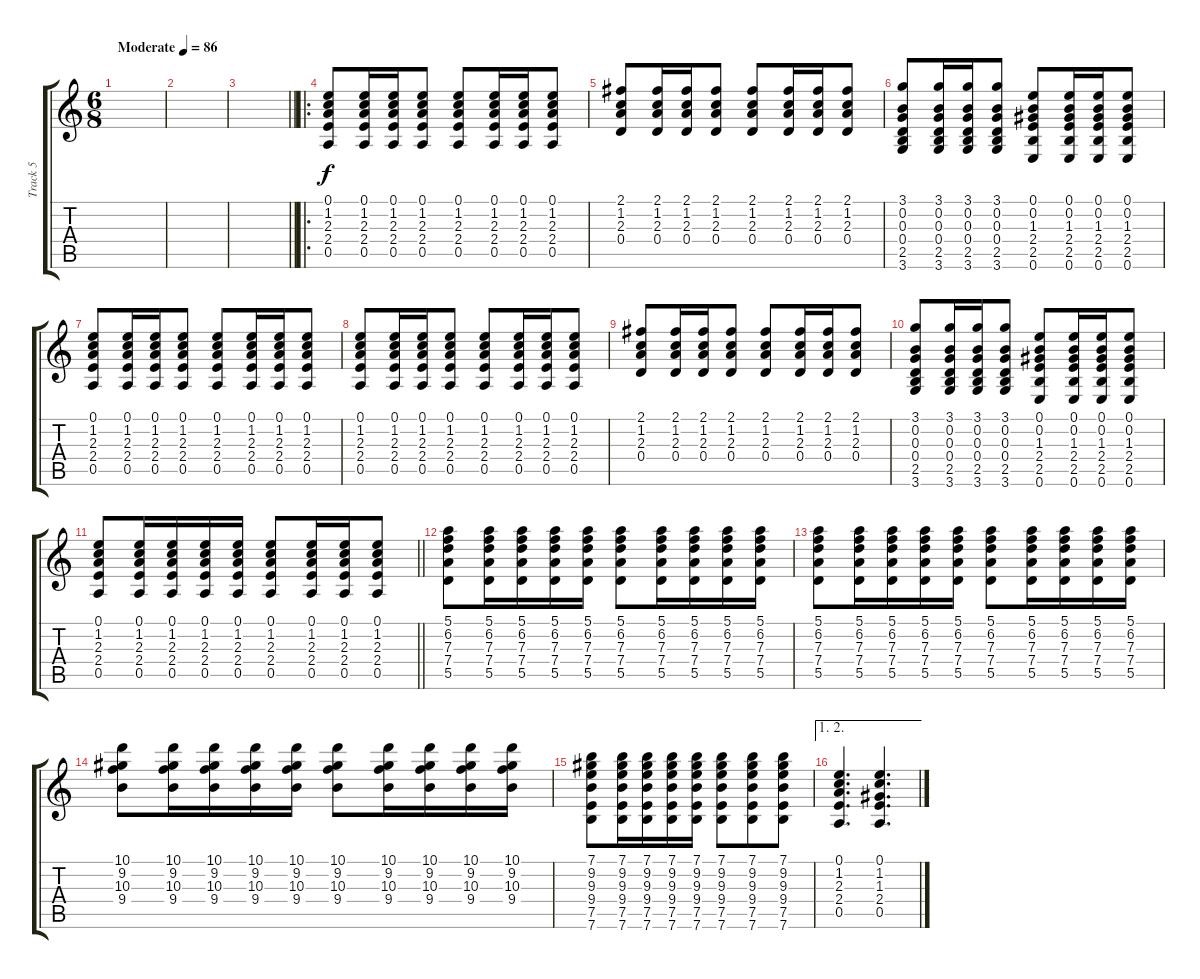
\track ("Track 5" "Track 5") {instrument acousticguitarsteel}
\staff {score tabs}
\tuning (E4 B3 G3 D3 A2 E2) {hide}
\ts (6 8)
\tempo (86 "Moderate")
\clef g2
\ks c
|
|
\barLineRight lightlight
|
\ro
(0.1 1.2 2.3 2.4 0.5).8 (0.1 1.2 2.3 2.4 0.5).16 (0.1 1.2 2.3 2.4 0.5).16 (0.1 1.2 2.3 2.4 0.5).8 (0.1 1.2 2.3 2.4 0.5).8 (0.1 1.2 2.3 2.4 0.5).16 (0.1 1.2 2.3 2.4 0.5).16 (0.1 1.2 2.3 2.4 0.5).8 |
(2.1 1.2 2.3 0.4).8 (2.1 1.2 2.3 0.4).16 (2.1 1.2 2.3 0.4).16 (2.1 1.2 2.3 0.4).8 (2.1 1.2 2.3 0.4).8 (2.1 1.2 2.3 0.4).16 (2.1 1.2 2.3 0.4).16 (2.1 1.2 2.3 0.4).8 |
(3.1 0.2 0.3 0.4 2.5 3.6).8 (3.1 0.2 0.3 0.4 2.5 3.6).16 (3.1 0.2 0.3 0.4 2.5 3.6).16 (3.1 0.2 0.3 0.4 2.5 3.6).8 (0.1 0.2 1.3 2.4 2.5 0.6).8 (0.1 0.2 1.3 2.4 2.5 0.6).16 (0.1 0.2 1.3 2.4 2.5 0.6).16 (0.1 0.2 1.3 2.4 2.5 0.6).8 |
(0.1 1.2 2.3 2.4 0.5).8 (0.1 1.2 2.3 2.4 0.5).16 (0.1 1.2 2.3 2.4 0.5).16 (0.1 1.2 2.3 2.4 0.5).8 (0.1 1.2 2.3 2.4 0.5).8 (0.1 1.2 2.3 2.4 0.5).16 (0.1 1.2 2.3 2.4 0.5).16 (0.1 1.2 2.3 2.4 0.5).8 |
(0.1 1.2 2.3 2.4 0.5).8 (0.1 1.2 2.3 2.4 0.5).16 (0.1 1.2 2.3 2.4 0.5).16 (0.1 1.2 2.3 2.4 0.5).8 (0.1 1.2 2.3 2.4 0.5).8 (0.1 1.2 2.3 2.4 0.5).16 (0.1 1.2 2.3 2.4 0.5).16 (0.1 1.2 2.3 2.4 0.5).8 |
(2.1 1.2 2.3 0.4).8 (2.1 1.2 2.3 0.4).16 (2.1 1.2 2.3 0.4).16 (2.1 1.2 2.3 0.4).8 (2.1 1.2 2.3 0.4).8 (2.1 1.2 2.3 0.4).16 (2.1 1.2 2.3 0.4).16 (2.1 1.2 2.3 0.4).8 |
(3.1 0.2 0.3 0.4 2.5 3.6).8 (3.1 0.2 0.3 0.4 2.5 3.6).16 (3.1 0.2 0.3 0.4 2.5 3.6).16 (3.1 0.2 0.3 0.4 2.5 3.6).8 (0.1 0.2 1.3 2.4 2.5 0.6).8 (0.1 0.2 1.3 2.4 2.5 0.6).16 (0.1 0.2 1.3 2.4 2.5 0.6).16 (0.1 0.2 1.3 2.4 2.5 0.6).8 |
\barLineRight lightlight
(0.1 1.2 2.3 2.4 0.5).8 (0.1 1.2 2.3 2.4 0.5).16 (0.1 1.2 2.3 2.4 0.5).16 (0.1 1.2 2.3 2.4 0.5).16 (0.1 1.2 2.3 2.4 0.5).16 (0.1 1.2 2.3 2.4 0.5).8 (0.1 1.2 2.3 2.4 0.5).16 (0.1 1.2 2.3 2.4 0.5).16 (0.1 1.2 2.3 2.4 0.5).8 |
(5.1 6.2 7.3 7.4 5.5).8 (5.1 6.2 7.3 7.4 5.5).16 (5.1 6.2 7.3 7.4 5.5).16 (5.1 6.2 7.3 7.4 5.5).16 (5.1 6.2 7.3 7.4 5.5).16 (5.1 6.2 7.3 7.4 5.5).8 (5.1 6.2 7.3 7.4 5.5).16 (5.1 6.2 7.3 7.4 5.5).16 (5.1 6.2 7.3 7.4 5.5).16 (5.1 6.2 7.3 7.4 5.5).16 |
(5.1 6.2 7.3 7.4 5.5).8 (5.1 6.2 7.3 7.4 5.5).16 (5.1 6.2 7.3 7.4 5.5).16 (5.1 6.2 7.3 7.4 5.5).16 (5.1 6.2 7.3 7.4 5.5).16 (5.1 6.2 7.3 7.4 5.5).8 (5.1 6.2 7.3 7.4 5.5).16 (5.1 6.2 7.3 7.4 5.5).16 (5.1 6.2 7.3 7.4 5.5).16 (5.1 6.2 7.3 7.4 5.5).16 |
(10.1 9.2 10.3 9.4).8 (10.1 9.2 10.3 9.4).16 (10.1 9.2 10.3 9.4).16 (10.1 9.2 10.3 9.4).16 (10.1 9.2 10.3 9.4).16 (10.1 9.2 10.3 9.4).8 (10.1 9.2 10.3 9.4).16 (10.1 9.2 10.3 9.4).16 (10.1 9.2 10.3 9.4).16 (10.1 9.2 10.3 9.4).16 |
(7.1 9.2 9.3 9.4 7.5 7.6).8 (7.1 9.2 9.3 9.4 7.5 7.6).16 (7.1 9.2 9.3 9.4 7.5 7.6).16 (7.1 9.2 9.3 9.4 7.5 7.6).16 (7.1 9.2 9.3 9.4 7.5 7.6).16 (7.1 9.2 9.3 9.4 7.5 7.6).8 (7.1 9.2 9.3 9.4 7.5 7.6).8 (7.1 9.2 9.3 9.4 7.5 7.6).8 |
\ae (1 2)
(0.1 1.2 2.3 2.4 0.5).4{d} (0.1 1.2 1.3 2.4 0.5).4{d}
